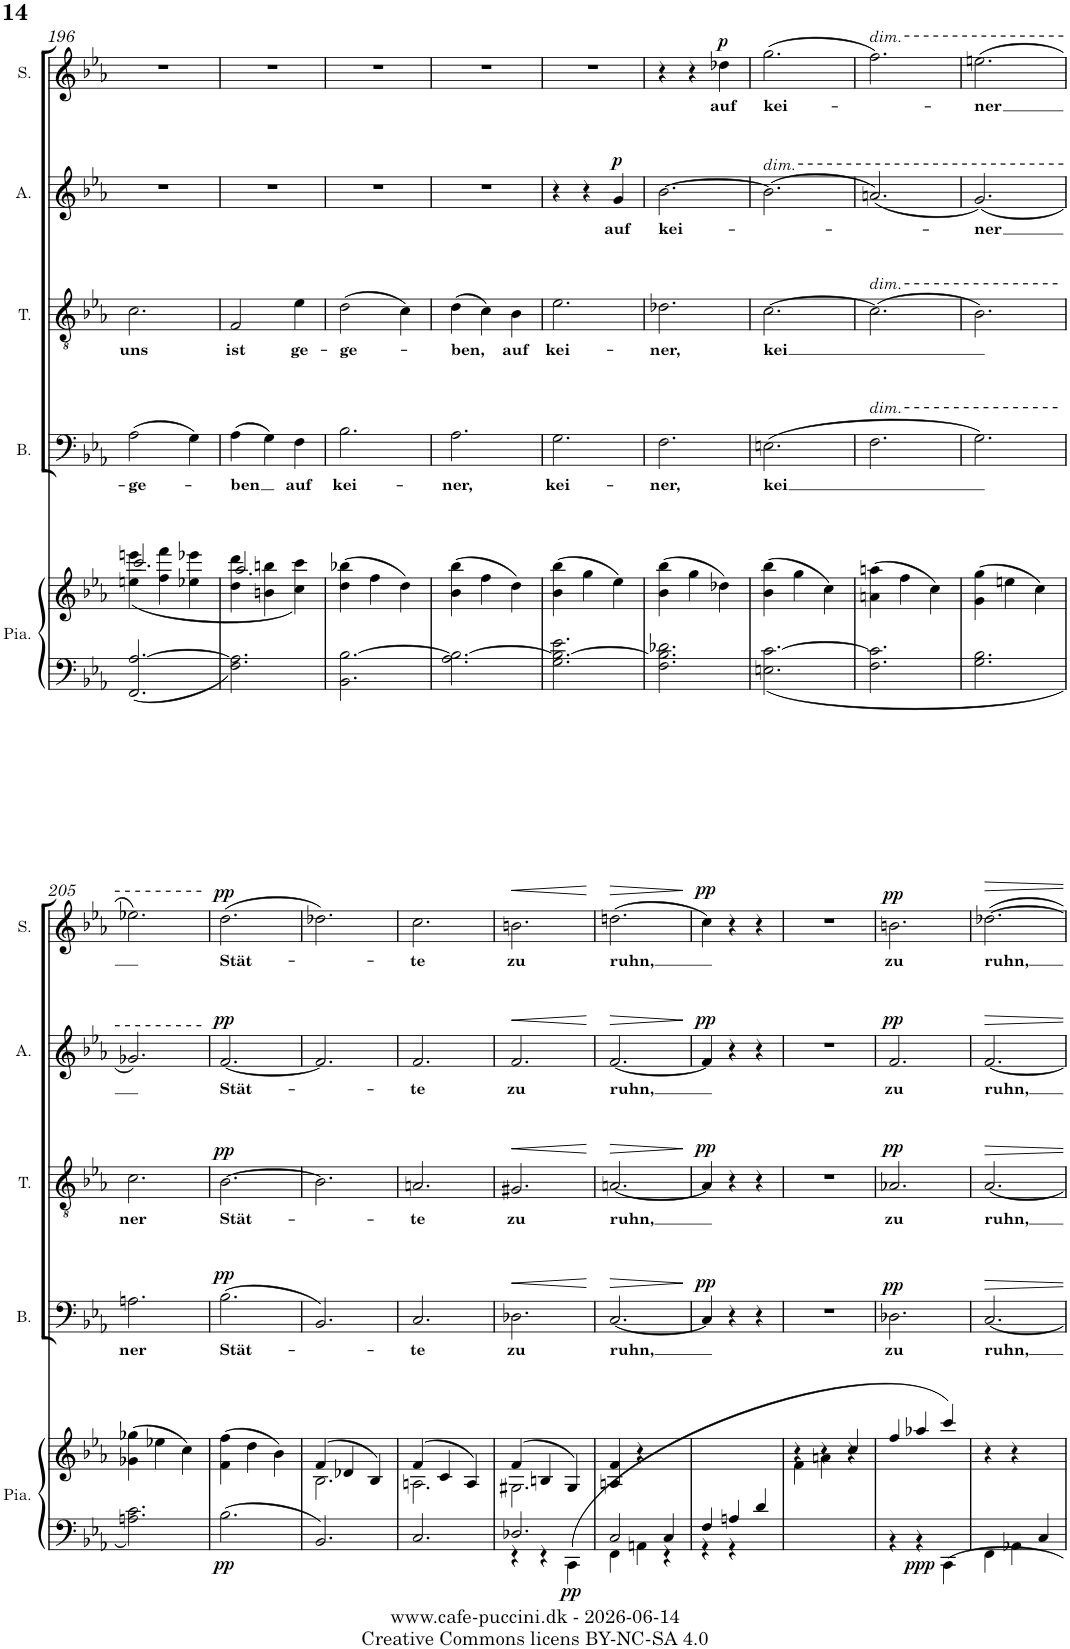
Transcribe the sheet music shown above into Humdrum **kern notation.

**kern	**kern	**dynam	**kern	**text	**dynam	**kern	**text	**dynam	**kern	**text	**dynam	**kern	**text	**dynam
*part5	*part5	*part5	*part4	*part4	*part4	*part3	*part3	*part3	*part2	*part2	*part2	*part1	*part1	*part1
*staff6	*staff5	*staff5/6	*staff4	*staff4	*staff4	*staff3	*staff3	*staff3	*staff2	*staff2	*staff2	*staff1	*staff1	*staff1
*I"Piano	*	*	*I"Basse	*	*	*I"Ténor	*	*	*I"Alto	*	*	*I"Soprano	*	*
*I'Pia.	*	*	*I'B.	*	*	*I'T.	*	*	*I'A.	*	*	*I'S.	*	*
!!LO:PB:g=z
*clefF4	*clefG2	*	*clefF4	*	*	*clefGv2	*	*	*clefG2	*	*	*clefG2	*	*
*k[b-e-a-]	*k[b-e-a-]	*	*k[b-e-a-]	*	*	*k[b-e-a-]	*	*	*k[b-e-a-]	*	*	*k[b-e-a-]	*	*
*M3/4	*M3/4	*	*M3/4	*	*	*M3/4	*	*	*M3/4	*	*	*M3/4	*	*
=196	=196	=196	=196	=196	=196	=196	=196	=196	=196	=196	=196	=196	=196	=196
*	*^	*	*	*	*	*	*	*	*	*	*	*	*	*
!	!	!	!	!	!LO:LY:b	!	!	!LO:LY:b	!	!	!	!	!	!	!
2.FF/ [2.A-/	(<4een\ 4eeen\	2.ccc/	.	(>2A-\	-ge-	.	2.c\	uns	.	2.r	.	.	2.r	.	.
.	4ff\ 4fff\	.	.	.	.	.	.	.	.	.	.	.	.	.	.
.	4ee-X\ 4eee-X\	.	.	4G\)	.	.	.	.	.	.	.	.	.	.	.
=197	=197	=197	=197	=197	=197	=197	=197	=197	=197	=197	=197	=197	=197	=197	=197
!	!	!	!	!	!LO:LY:b	!	!	!LO:LY:b	!	!	!	!	!	!	!
2.F\ 2.A-\]	4dd\ 4ddd\	2.aa-/	.	(>4A-\	-ben	.	2F/	ist	.	2.r	.	.	2.r	.	.
.	4bn\ 4bbn\	.	.	4G\)	.	.	.	.	.	.	.	.	.	.	.
!	!	!	!	!	!LO:LY:b	!	!	!LO:LY:b	!	!	!	!	!	!	!
.	4cc\ 4ccc\)	.	.	4F\	auf	.	4e-\	ge-	.	.	.	.	.	.	.
*	*v	*v	*	*	*	*	*	*	*	*	*	*	*	*	*
=198	=198	=198	=198	=198	=198	=198	=198	=198	=198	=198	=198	=198	=198	=198
!	!	!	!	!LO:LY:b	!	!	!LO:LY:b	!	!	!	!	!	!	!
2.BB-\ [2.B-\	(>4dd\ 4bb-X\	.	2.B-\	kei-	.	(>2d\	-ge-	.	2.r	.	.	2.r	.	.
.	4ff\	.	.	.	.	.	.	.	.	.	.	.	.	.
.	4dd\)	.	.	.	.	4c\)	.	.	.	.	.	.	.	.
=199	=199	=199	=199	=199	=199	=199	=199	=199	=199	=199	=199	=199	=199	=199
!	!	!	!	!LO:LY:b	!	!	!LO:LY:b	!	!	!	!	!	!	!
2.A-\ 2.B-\_	(>4b-\ 4bb-\	.	2.A-\	-ner,	.	(>4d\	-ben,	.	2.r	.	.	2.r	.	.
.	4ff\	.	.	.	.	4c\)	.	.	.	.	.	.	.	.
!	!	!	!	!	!	!	!LO:LY:b	!	!	!	!	!	!	!
.	4dd\)	.	.	.	.	4B-\	auf	.	.	.	.	.	.	.
=200	=200	=200	=200	=200	=200	=200	=200	=200	=200	=200	=200	=200	=200	=200
!	!	!	!	!LO:LY:b	!	!	!LO:LY:b	!	!	!	!	!	!	!
2.G\ 2.B-\_ 2.e-\	(>4b-\ 4bb-\	.	2.G\	kei-	.	2.e-\	kei-	.	4r	.	.	2.r	.	.
.	4gg\	.	.	.	.	.	.	.	4r	.	.	.	.	.
!	!	!	!	!	!	!	!	!	!	!LO:LY:b	!LO:DY:a	!	!	!
.	4ee-\)	.	.	.	.	.	.	.	4g/	auf	p	.	.	.
=201	=201	=201	=201	=201	=201	=201	=201	=201	=201	=201	=201	=201	=201	=201
!	!	!	!	!LO:LY:b	!	!	!LO:LY:b	!	!	!LO:LY:b	!	!	!	!
2.F\ 2.B-\] 2.d-X\	(>4b-\ 4bb-\	.	2.F\	-ner,	.	2.d-X\	-ner,	.	[2.b-\	kei-	.	4r	.	.
.	4gg\	.	.	.	.	.	.	.	.	.	.	4r	.	.
!	!	!	!	!	!	!	!	!	!	!	!	!	!LO:LY:b	!LO:DY:a
.	4dd-X\)	.	.	.	.	.	.	.	.	.	.	4dd-X\	auf	p
=202	=202	=202	=202	=202	=202	=202	=202	=202	=202	=202	=202	=202	=202	=202
!	!	!	!	!	!	!	!	!	!LO:TX:a:t=dim.	!	!	!	!	!
!	!	!	!	!LO:LY:b	!	!	!LO:LY:b	!	!	!	!	!	!LO:LY:b	!
2.En\ [2.c\	(>4b-\ 4bb-\	.	(>2.En\	kei	.	[2.c\	kei	.	(>2.b-\]	.	.	(>2.gg\	kei-	.
.	4gg\	.	.	.	.	.	.	.	.	.	.	.	.	.
.	4cc\)	.	.	.	.	.	.	.	.	.	.	.	.	.
=203	=203	=203	=203	=203	=203	=203	=203	=203	=203	=203	=203	=203	=203	=203
!	!	!	!	!	!	!	!	!	!	!	!	!LO:TX:a:t=dim.	!	!
!	!	!	!	!	!	!LO:TX:a:t=dim.	!	!	!	!	!	!	!	!
!	!	!	!LO:TX:a:t=dim.	!	!	!	!	!	!	!	!	!	!	!
2.F\ 2.c\]	(>4an\ 4aan\	.	2.F\	.	.	(>2.c\]	.	.	(<2.an/)	.	.	2.ff\)	.	.
.	4ff\	.	.	.	.	.	.	.	.	.	.	.	.	.
.	4cc\)	.	.	.	.	.	.	.	.	.	.	.	.	.
=204	=204	=204	=204	=204	=204	=204	=204	=204	=204	=204	=204	=204	=204	=204
!	!	!	!	!	!	!	!	!	!	!LO:LY:b	!	!	!LO:LY:b	!
2.G\ 2.B-\	(>4g\ 4gg\	.	2.G\)	.	.	2.B-\)	.	.	(<2.g/)	-ner	.	(>2.een\	-ner	.
.	4een\	.	.	.	.	.	.	.	.	.	.	.	.	.
.	4cc\)	.	.	.	.	.	.	.	.	.	.	.	.	.
!!LO:LB:g=z
=205	=205	=205	=205	=205	=205	=205	=205	=205	=205	=205	=205	=205	=205	=205
!	!	!	!	!LO:LY:b	!	!	!LO:LY:b	!	!	!	!	!	!	!
2.An\ 2.c\	(>4g-X\ 4gg-X\	.	2.An\	ner	.	2.c\	ner	.	2.g-X/)	.	.	2.ee-X\)	.	.
.	4ee-X\	.	.	.	.	.	.	.	.	.	.	.	.	.
.	4cc\)	.	.	.	.	.	.	.	.	.	.	.	.	.
=206	=206	=206	=206	=206	=206	=206	=206	=206	=206	=206	=206	=206	=206	=206
!	!	!LO:DY:b=2	!	!LO:LY:b	!LO:DY:a	!	!LO:LY:b	!LO:DY:a	!	!LO:LY:b	!LO:DY:a	!	!LO:LY:b	!LO:DY:a
2.B-\	(>4f\ 4ff\	pp	(>2.B-\	Stät-	pp	[2.B-\	Stät-	pp	[2.f/	Stät-	pp	(>2.dd\	Stät-	pp
.	4dd\	.	.	.	.	.	.	.	.	.	.	.	.	.
.	4b-\)	.	.	.	.	.	.	.	.	.	.	.	.	.
=207	=207	=207	=207	=207	=207	=207	=207	=207	=207	=207	=207	=207	=207	=207
*	*^	*	*	*	*	*	*	*	*	*	*	*	*	*
2.BB-/	(>4f/	2.B-\	.	2.BB-/)	.	.	2.B-\]	.	.	2.f/]	.	.	2.dd-X\)	.	.
.	4d-X/	.	.	.	.	.	.	.	.	.	.	.	.	.	.
.	4B-/)	.	.	.	.	.	.	.	.	.	.	.	.	.	.
=208	=208	=208	=208	=208	=208	=208	=208	=208	=208	=208	=208	=208	=208	=208	=208
!	!	!	!	!	!LO:LY:b	!	!	!LO:LY:b	!	!	!LO:LY:b	!	!	!LO:LY:b	!
2.C/	(>4f/	2.An\	.	2.C/	-te	.	2.An/	-te	.	2.f/	-te	.	2.cc\	-te	.
.	4c/	.	.	.	.	.	.	.	.	.	.	.	.	.	.
.	4A/)	.	.	.	.	.	.	.	.	.	.	.	.	.	.
=209	=209	=209	=209	=209	=209	=209	=209	=209	=209	=209	=209	=209	=209	=209	=209
*^	*	*	*	*	*	*	*	*	*	*	*	*	*	*	*
!	!	!	!	!	!	!LO:LY:b	!LO:HP:b	!	!LO:LY:b	!LO:HP:b	!	!LO:LY:b	!LO:HP:b	!	!LO:LY:b	!LO:HP:b
2.D-X/	4r	(>4f/	2.G#X\	.	2.D-X\	zu	<	2.G#X/	zu	<	2.f/	zu	<	2.bn\	zu	<
.	4r	4Bn/	.	.	.	.	.	.	.	.	.	.	.	.	.	.
!	!	!	!	!LO:DY:b=2	!	!	!	!	!	!	!	!	!	!	!	!
.	(>4CC\	4G#/)	.	pp	.	.	.	.	.	.	.	.	.	.	.	.
*v	*v	*	*	*	*	*	*	*	*	*	*	*	*	*	*	*
*	*v	*v	*	*	*	*	*	*	*	*	*	*	*	*	*
.	.	.	.	.	[	.	.	[	.	.	[	.	.	[
=210	=210	=210	=210	=210	=210	=210	=210	=210	=210	=210	=210	=210	=210	=210
*^	*	*	*	*	*	*	*	*	*	*	*	*	*	*
*	*^	*	*	*	*	*	*	*	*	*	*	*	*	*	*
!	!	!	!	!	!	!LO:LY:b	!LO:HP:b	!	!LO:LY:b	!LO:HP:b	!	!LO:LY:b	!LO:HP:b	!	!LO:LY:b	!LO:HP:b
4FF\	4ryy	2C/	4An/ 4f/	.	[2.C/	ruhn,	>	[2.An/	ruhn,	>	[2.f/	ruhn,	>	(>2.ddn\	ruhn,	>
4AAn\	4ryy	.	4r	.	.	.	.	.	.	.	.	.	.	.	.	.
4C/	4r	4ryy	4ryy	.	.	.	.	.	.	.	.	.	.	.	.	.
*v	*v	*v	*	*	*	*	*	*	*	*	*	*	*	*	*	*
.	.	.	.	.	]	.	.	]	.	.	]	.	.	]
=211	=211	=211	=211	=211	=211	=211	=211	=211	=211	=211	=211	=211	=211	=211
*^	*	*	*	*	*	*	*	*	*	*	*	*	*	*
!	!	!	!	!	!	!LO:DY:a	!	!	!LO:DY:a	!	!	!LO:DY:a	!	!	!LO:DY:a
4F/	4r	2.ryy	.	4C/]	.	pp	4A/]	.	pp	4f/]	.	pp	4cc\)	.	pp
4An/	4r	.	.	4r	.	.	4r	.	.	4r	.	.	4r	.	.
4ryy	4d/	.	.	4r	.	.	4r	.	.	4r	.	.	4r	.	.
=212	=212	=212	=212	=212	=212	=212	=212	=212	=212	=212	=212	=212	=212	=212	=212
*	*	*^	*	*	*	*	*	*	*	*	*	*	*	*	*
*	*	*	*^	*	*	*	*	*	*	*	*	*	*	*	*	*
4ryy	2ryy	4r	2ryy	4f\	.	2.r	.	.	2.r	.	.	2.r	.	.	2.r	.	.
4ryy	.	4r	.	4an\	.	.	.	.	.	.	.	.	.	.	.	.	.
4ryy	4ryy	4r	4cc/	4ryy	.	.	.	.	.	.	.	.	.	.	.	.	.
=213	=213	=213	=213	=213	=213	=213	=213	=213	=213	=213	=213	=213	=213	=213	=213	=213	=213
!	!	!	!	!	!	!	!LO:LY:b	!LO:DY:a	!	!LO:LY:b	!LO:DY:a	!	!LO:LY:b	!LO:DY:a	!	!LO:LY:b	!LO:DY:a
*v	*v	*	*	*	*	*	*	*	*	*	*	*	*	*	*	*	*
*	*	*v	*v	*	*	*	*	*	*	*	*	*	*	*	*	*
4r	2.ryy	4ff/	.	2.D-X\	zu	pp	2.A-X/	zu	pp	2.f/	zu	pp	2.bn\	zu	pp
!	!	!	!LO:DY:b=2	!	!	!	!	!	!	!	!	!	!	!	!
4r	.	4aa-X/	ppp	.	.	.	.	.	.	.	.	.	.	.	.
4CC\	.	4ccc/)	.	.	.	.	.	.	.	.	.	.	.	.	.
=214	=214	=214	=214	=214	=214	=214	=214	=214	=214	=214	=214	=214	=214	=214	=214
*^	*	*	*	*	*	*	*	*	*	*	*	*	*	*	*
!	!	!	!	!	!	!LO:LY:b	!	!	!LO:LY:b	!	!	!LO:LY:b	!	!	!LO:LY:b	!
*	*	*v	*v	*	*	*	*	*	*	*	*	*	*	*	*	*
4ryy	4FF\	4r	.	[2.C/	ruhn,	.	[2.A-/	ruhn,	.	[2.f/	ruhn,	.	[2.dd-X\	ruhn,	.
4ryy	4AA-X\	4r	.	.	.	.	.	.	.	.	.	.	.	.	.
4C/	4ryy	4ryy	.	.	.	.	.	.	.	.	.	.	.	.	.
*v	*v	*	*	*	*	*	*	*	*	*	*	*	*	*	*
=	=	=	=	=	=	=	=	=	=	=	=	=	=	=
*-	*-	*-	*-	*-	*-	*-	*-	*-	*-	*-	*-	*-	*-	*-
